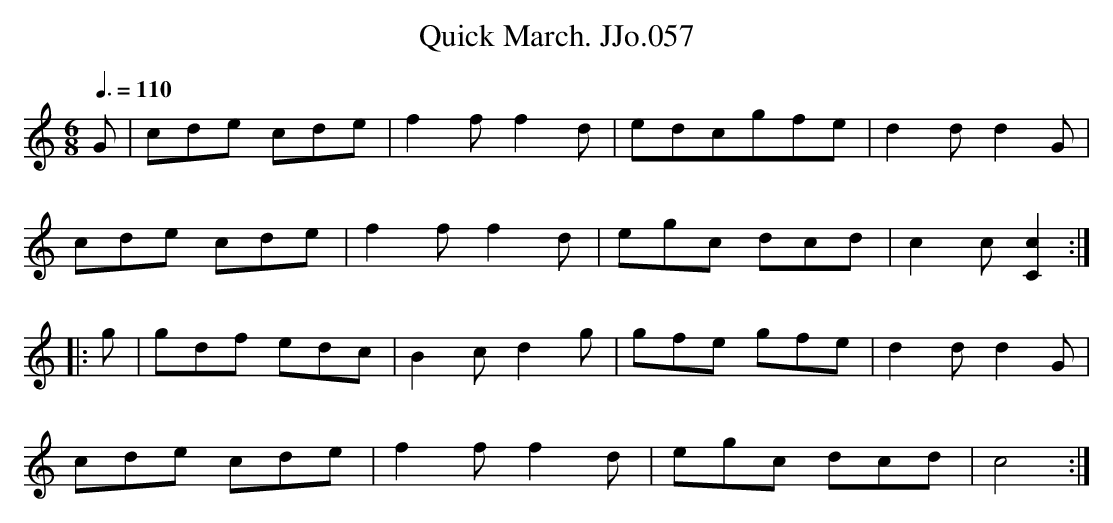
X:1
T:Quick March. JJo.057
M:6/8
L:1/8
Q:3/8=110
K:C
G|cde cde|f2ff2d|edcgfe|d2dd2G|
cde cde|f2ff2d|egc dcd|c2c[c2C2]:|
|:g|gdf edc|B2cd2g|gfe gfe|d2dd2G|
cde cde|f2ff2d|egc dcd|c4:|
